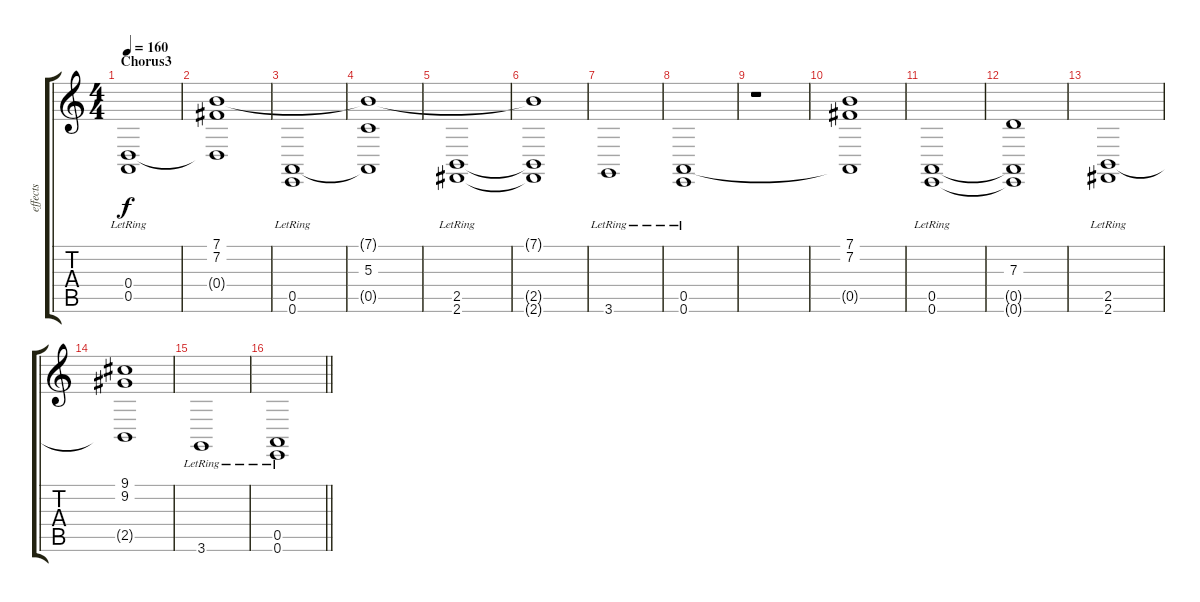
\track ("effects" "effects") {instrument fx7echoes}
\staff {score tabs}
\tuning (E4 B3 G3 D3 A2 E2) {hide}
\ts (4 4)
\section ("" "Chorus3")
\tempo 160
\clef g2
\ks c
(0.4{lr} 0.5{lr}).1{dy f} |
(7.1 7.2 0.4{t}).1 |
(0.5{lr} 0.6{lr}).1 |
(7.1{t} 5.3 0.5{t}).1 |
(2.5{lr} 2.6{lr}).1 |
(7.1{t} 2.5{t} 2.6{t}).1 |
3.6{lr}.1 |
(0.5{lr} 0.6{lr}).1 |
r.1 |
(7.1 7.2 0.5{t}).1 |
(0.5{lr} 0.6{lr}).1 |
(7.3 0.5{t} 0.6{t}).1 |
(2.5{lr} 2.6{lr}).1 |
(9.1 9.2 2.5{t}).1 |
3.6{lr}.1 |
\barLineRight lightlight
(0.5{lr} 0.6{lr}).1
